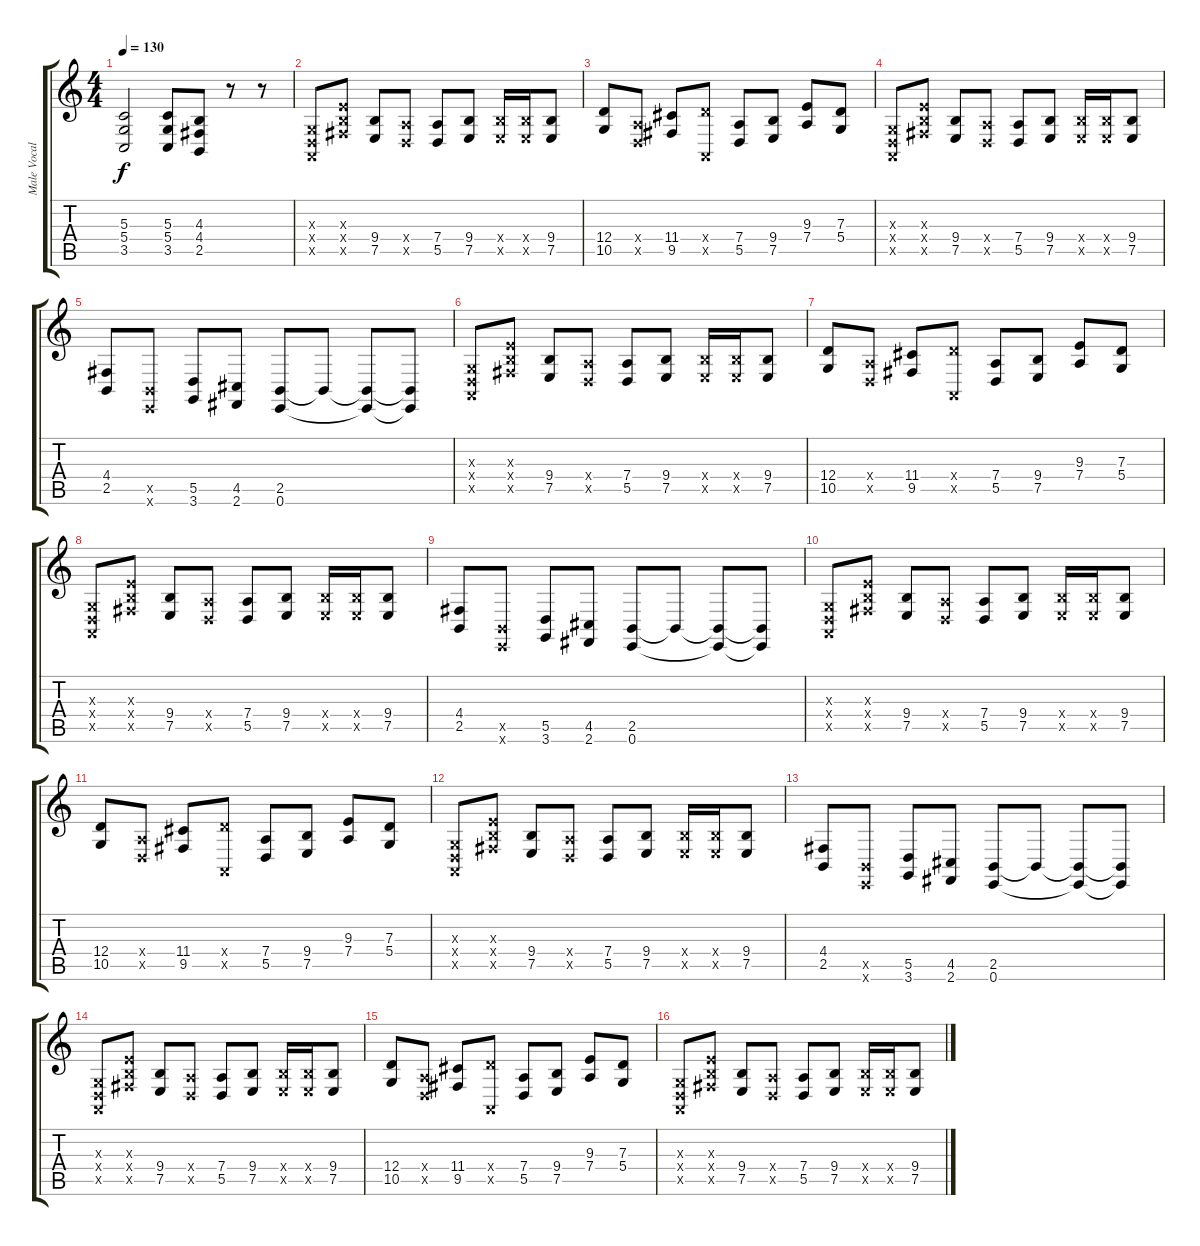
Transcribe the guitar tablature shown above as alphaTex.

\track ("Male Vocals" "Male Vocal") {instrument lead8bassandlead}
\staff {score tabs}
\tuning (E4 B3 G3 D3 A2 E2) {hide}
\ts (4 4)
\tempo 130
\clef g2
\ks c
(5.3 5.4 3.5).2{dy f} (5.3 5.4 3.5).8 (4.3 4.4 2.5).8 r.8 r.8 |
(0.3{x} 0.4{x} 0.5{x}).8 (9.3{x} 9.4{x} 9.5{x}).8 (9.4 7.5).8 (7.4{x} 5.5{x}).8 (7.4 5.5).8 (9.4 7.5).8 (9.4{x} 7.5{x}).16 (9.4{x} 7.5{x}).16 (9.4 7.5).8 |
(12.4 10.5).8 (7.4{x} 5.5{x}).8 (11.4 9.5).8 (12.4{x} 0.5{x}).8 (7.4 5.5).8 (9.4 7.5).8 (9.3 7.4).8 (7.3 5.4).8 |
(0.3{x} 0.4{x} 0.5{x}).8 (9.3{x} 9.4{x} 9.5{x}).8 (9.4 7.5).8 (7.4{x} 5.5{x}).8 (7.4 5.5).8 (9.4 7.5).8 (9.4{x} 7.5{x}).16 (9.4{x} 7.5{x}).16 (9.4 7.5).8 |
(4.4 2.5).8 (2.5{x} 0.6{x}).8 (5.5 3.6).8 (4.5 2.6).8 (2.5 0.6).8 2.5{t}.8 (2.5{t} 0.6{t}).8 (2.5{t} 0.6{t}).8 |
(0.3{x} 0.4{x} 0.5{x}).8 (9.3{x} 9.4{x} 9.5{x}).8 (9.4 7.5).8 (7.4{x} 5.5{x}).8 (7.4 5.5).8 (9.4 7.5).8 (9.4{x} 7.5{x}).16 (9.4{x} 7.5{x}).16 (9.4 7.5).8 |
(12.4 10.5).8 (7.4{x} 5.5{x}).8 (11.4 9.5).8 (12.4{x} 0.5{x}).8 (7.4 5.5).8 (9.4 7.5).8 (9.3 7.4).8 (7.3 5.4).8 |
(0.3{x} 0.4{x} 0.5{x}).8 (9.3{x} 9.4{x} 9.5{x}).8 (9.4 7.5).8 (7.4{x} 5.5{x}).8 (7.4 5.5).8 (9.4 7.5).8 (9.4{x} 7.5{x}).16 (9.4{x} 7.5{x}).16 (9.4 7.5).8 |
(4.4 2.5).8 (2.5{x} 0.6{x}).8 (5.5 3.6).8 (4.5 2.6).8 (2.5 0.6).8 2.5{t}.8 (2.5{t} 0.6{t}).8 (2.5{t} 0.6{t}).8 |
(0.3{x} 0.4{x} 0.5{x}).8 (9.3{x} 9.4{x} 9.5{x}).8 (9.4 7.5).8 (7.4{x} 5.5{x}).8 (7.4 5.5).8 (9.4 7.5).8 (9.4{x} 7.5{x}).16 (9.4{x} 7.5{x}).16 (9.4 7.5).8 |
(12.4 10.5).8 (7.4{x} 5.5{x}).8 (11.4 9.5).8 (12.4{x} 0.5{x}).8 (7.4 5.5).8 (9.4 7.5).8 (9.3 7.4).8 (7.3 5.4).8 |
(0.3{x} 0.4{x} 0.5{x}).8 (9.3{x} 9.4{x} 9.5{x}).8 (9.4 7.5).8 (7.4{x} 5.5{x}).8 (7.4 5.5).8 (9.4 7.5).8 (9.4{x} 7.5{x}).16 (9.4{x} 7.5{x}).16 (9.4 7.5).8 |
(4.4 2.5).8 (2.5{x} 0.6{x}).8 (5.5 3.6).8 (4.5 2.6).8 (2.5 0.6).8 2.5{t}.8 (2.5{t} 0.6{t}).8 (2.5{t} 0.6{t}).8 |
(0.3{x} 0.4{x} 0.5{x}).8 (9.3{x} 9.4{x} 9.5{x}).8 (9.4 7.5).8 (7.4{x} 5.5{x}).8 (7.4 5.5).8 (9.4 7.5).8 (9.4{x} 7.5{x}).16 (9.4{x} 7.5{x}).16 (9.4 7.5).8 |
(12.4 10.5).8 (7.4{x} 5.5{x}).8 (11.4 9.5).8 (12.4{x} 0.5{x}).8 (7.4 5.5).8 (9.4 7.5).8 (9.3 7.4).8 (7.3 5.4).8 |
(0.3{x} 0.4{x} 0.5{x}).8 (9.3{x} 9.4{x} 9.5{x}).8 (9.4 7.5).8 (7.4{x} 5.5{x}).8 (7.4 5.5).8 (9.4 7.5).8 (9.4{x} 7.5{x}).16 (9.4{x} 7.5{x}).16 (9.4 7.5).8
